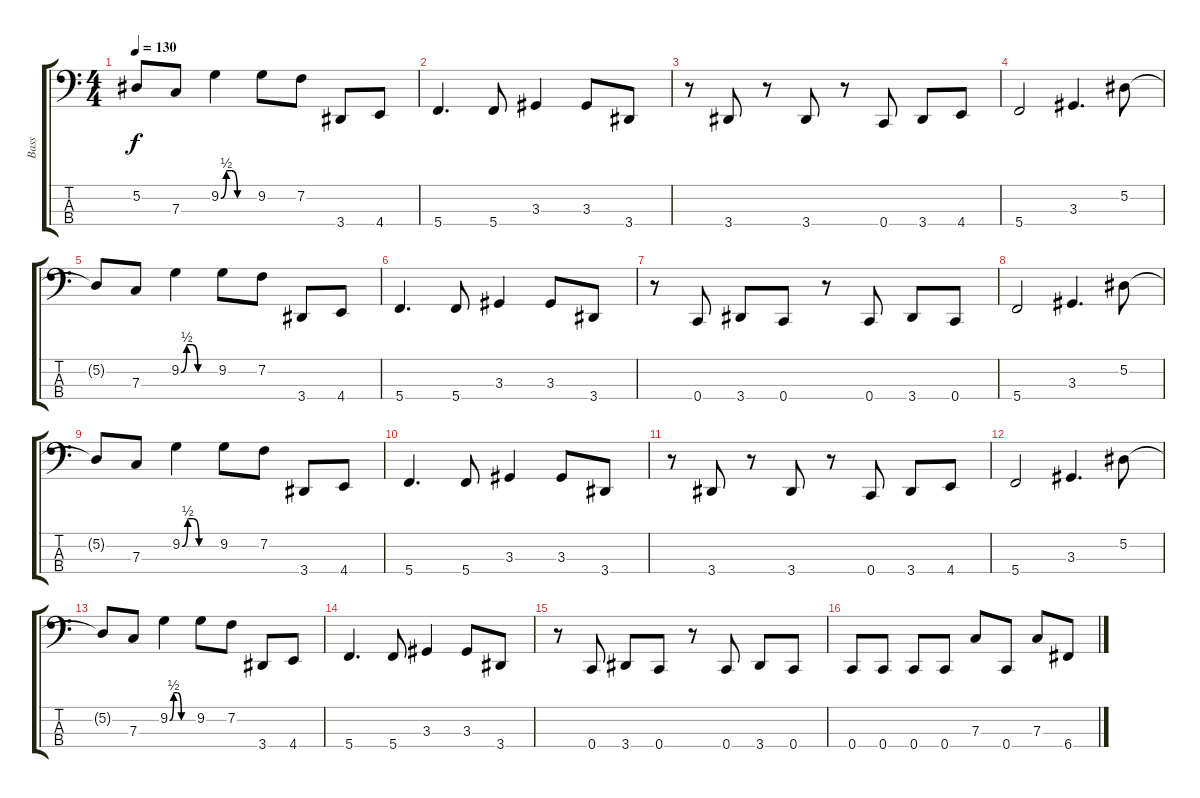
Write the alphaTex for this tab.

\track ("Bass" "Bass") {instrument electricbassfinger}
\staff {score tabs}
\tuning (Eb2 Bb1 F1 C1) {hide}
\ts (4 4)
\tempo 130
\clef f4
\ks c
5.2{t}.8{dy f} 7.3.8 9.2{be (custom 0 0 10 2 20 2 30 0 60 0)}.4 9.2.8 7.2.8 3.4.8 4.4.8 |
5.4.4{d} 5.4.8 3.3.4 3.3.8 3.4.8 |
r.8 3.4.8 r.8 3.4.8 r.8 0.4.8 3.4.8 4.4.8 |
5.4.2 3.3.4{d} 5.2.8 |
5.2{t}.8 7.3.8 9.2{be (custom 0 0 10 2 20 2 30 0 60 0)}.4 9.2.8 7.2.8 3.4.8 4.4.8 |
5.4.4{d} 5.4.8 3.3.4 3.3.8 3.4.8 |
r.8 0.4.8 3.4.8 0.4.8 r.8 0.4.8 3.4.8 0.4.8 |
5.4.2 3.3.4{d} 5.2.8 |
5.2{t}.8 7.3.8 9.2{be (custom 0 0 10 2 20 2 30 0 60 0)}.4 9.2.8 7.2.8 3.4.8 4.4.8 |
5.4.4{d} 5.4.8 3.3.4 3.3.8 3.4.8 |
r.8 3.4.8 r.8 3.4.8 r.8 0.4.8 3.4.8 4.4.8 |
5.4.2 3.3.4{d} 5.2.8 |
5.2{t}.8 7.3.8 9.2{be (custom 0 0 10 2 20 2 30 0 60 0)}.4 9.2.8 7.2.8 3.4.8 4.4.8 |
5.4.4{d} 5.4.8 3.3.4 3.3.8 3.4.8 |
r.8 0.4.8 3.4.8 0.4.8 r.8 0.4.8 3.4.8 0.4.8 |
0.4.8 0.4.8 0.4.8 0.4.8 7.3.8 0.4.8 7.3.8 6.4.8
